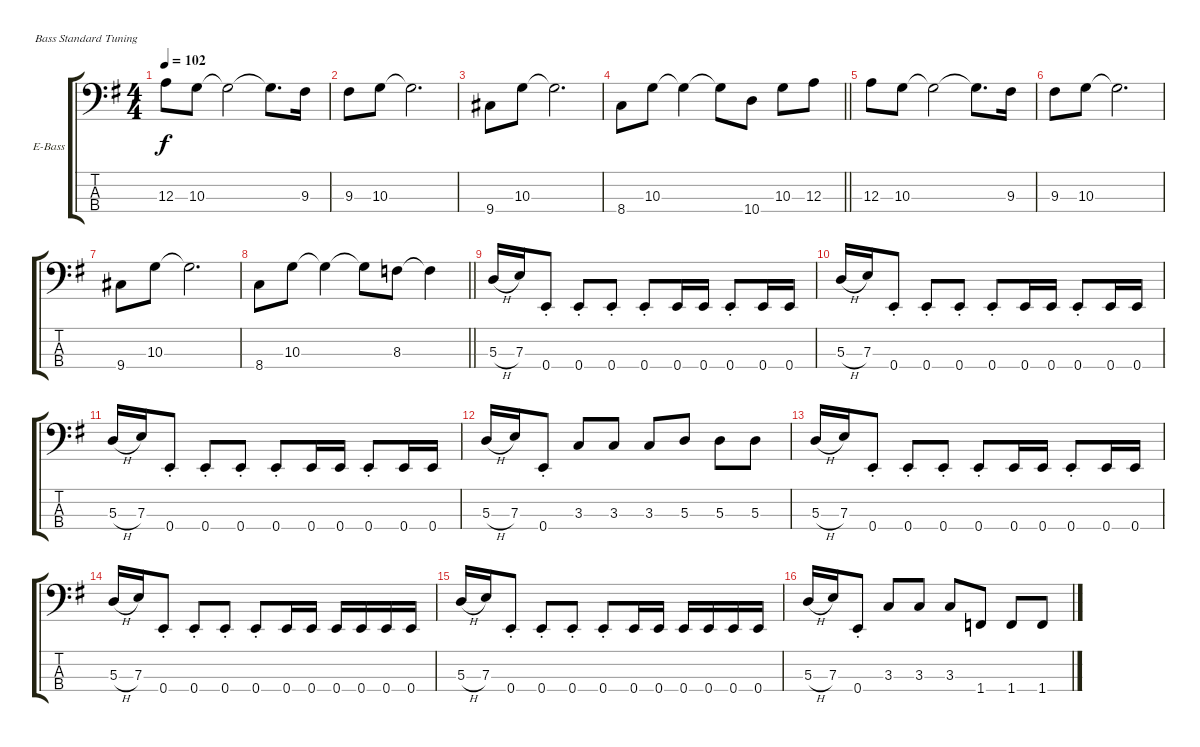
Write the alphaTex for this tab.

\bracketExtendMode groupsimilarinstruments
\firstSystemTrackNameOrientation horizontal
\otherSystemsTrackNameOrientation horizontal
\track ("Bass" "E-Bass") {instrument electricbassfinger}
\staff {score tabs}
\tuning (G2 D2 A1 E1)
\ts (4 4)
\tempo 102
\clef f4
\ks g
12.3.8{dy f} 10.3.8 10.3{t}.2 10.3{t}.8{d} 9.3.16 |
9.3.8 10.3.8 10.3{t}.2{d} |
9.4.8 10.3.8 10.3{t}.2{d} |
\barLineRight lightlight
8.4.8 10.3.8 10.3{t}.4 10.3{t}.8 10.4.8 10.3.8 12.3.8 |
12.3.8 10.3.8 10.3{t}.2 10.3{t}.8{d} 9.3.16 |
9.3.8 10.3.8 10.3{t}.2{d} |
9.4.8 10.3.8 10.3{t}.2{d} |
\barLineRight lightlight
8.4.8 10.3.8 10.3{t}.4 10.3{t}.8 8.3.8 8.3{t}.4 |
5.3{h}.16 7.3.16 0.4{st}.8 0.4{st}.8 0.4{st}.8 0.4{st}.8 0.4.16 0.4.16 0.4{st}.8 0.4.16 0.4.16 |
5.3{h}.16 7.3.16 0.4{st}.8 0.4{st}.8 0.4{st}.8 0.4{st}.8 0.4.16 0.4.16 0.4{st}.8 0.4.16 0.4.16 |
5.3{h}.16 7.3.16 0.4{st}.8 0.4{st}.8 0.4{st}.8 0.4{st}.8 0.4.16 0.4.16 0.4{st}.8 0.4.16 0.4.16 |
5.3{h}.16 7.3.16 0.4{st}.8 3.3.8 3.3.8 3.3.8 5.3.8 5.3.8 5.3.8 |
5.3{h}.16 7.3.16 0.4{st}.8 0.4{st}.8 0.4{st}.8 0.4{st}.8 0.4.16 0.4.16 0.4{st}.8 0.4.16 0.4.16 |
5.3{h}.16 7.3.16 0.4{st}.8 0.4{st}.8 0.4{st}.8 0.4{st}.8 0.4.16 0.4.16 0.4.16 0.4.16 0.4.16 0.4.16 |
5.3{h}.16 7.3.16 0.4{st}.8 0.4{st}.8 0.4{st}.8 0.4{st}.8 0.4.16 0.4.16 0.4.16 0.4.16 0.4.16 0.4.16 |
5.3{h}.16 7.3.16 0.4{st}.8 3.3.8 3.3.8 3.3.8 1.4.8 1.4.8 1.4.8
